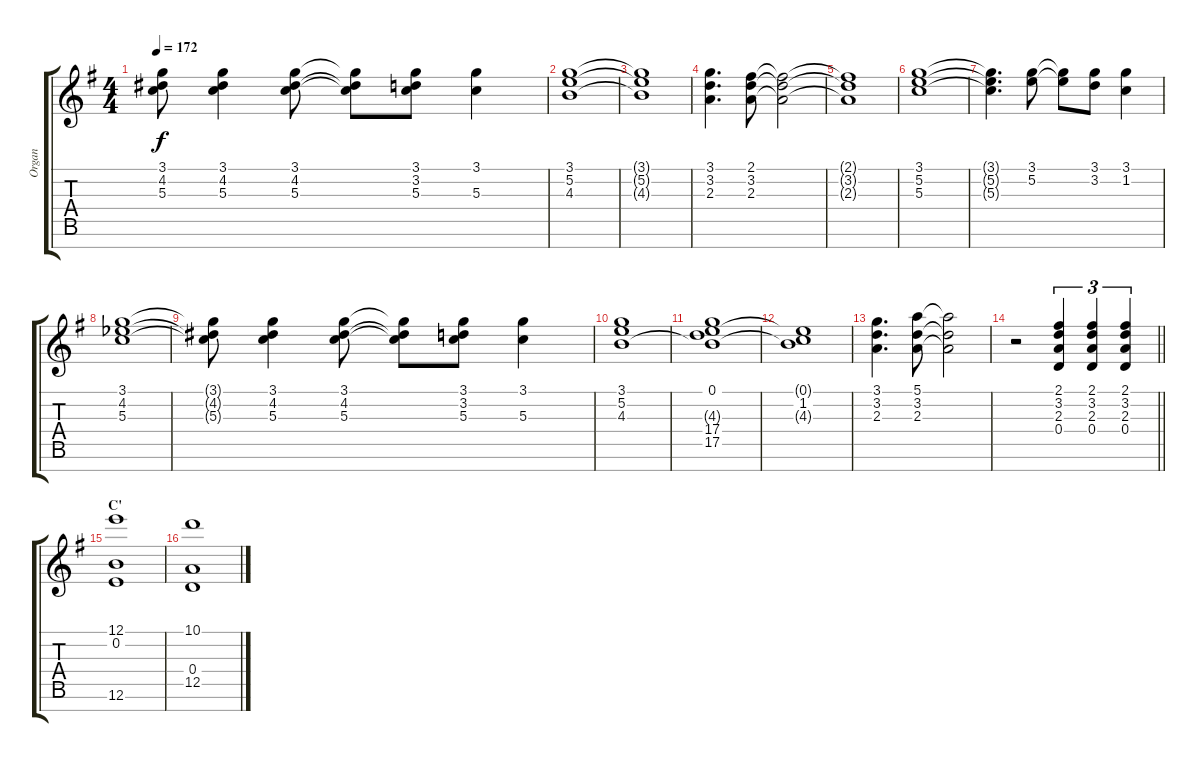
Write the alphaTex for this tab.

\track ("Organ" "Organ") {instrument rockorgan}
\staff {score tabs}
\tuning (E5 B4 G4 D4 A3 E3 B2) {hide}
\ts (4 4)
\tempo 172
\clef g2
\ks g
(3.1{t} 4.2{t} 5.3{t}).8{dy f} (3.1 4.2 5.3).4 (3.1 4.2 5.3).8 (3.1{t} 4.2{t} 5.3{t}).8 (3.1 3.2 5.3).8 (3.1 5.3).4 |
(3.1 5.2 4.3).1 |
(3.1{t} 5.2{t} 4.3{t}).1 |
(3.1 3.2 2.3).4{d} (2.1 3.2 2.3).8 (2.1{t} 3.2{t} 2.3{t}).2 |
(2.1{t} 3.2{t} 2.3{t}).1 |
(3.1 5.2 5.3).1 |
(3.1{t} 5.2{t} 5.3{t}).4{d} (3.1 5.2).8 (3.1{t} 5.2{t}).8 (3.1 3.2).8 (3.1 1.2).4 |
(3.1 4.2{acc b} 5.3).1 |
(3.1{t} 4.2{t} 5.3{t}).8 (3.1 4.2 5.3).4 (3.1 4.2 5.3).8 (3.1{t} 4.2{t} 5.3{t}).8 (3.1 3.2 5.3).8 (3.1 5.3).4 |
(3.1 5.2 4.3).1 |
(0.1 4.3{t} 17.4 17.5).1 |
(0.1{t} 1.2 4.3{t}).1 |
(3.1 3.2 2.3).4{d} (5.1 3.2 2.3).8 (5.1{t} 3.2{t} 2.3{t}).2 |
\barLineRight lightlight
r.2 (2.1 3.2 2.3 0.4).4{tu (3 2)} (2.1 3.2 2.3 0.4).4{tu (3 2)} (2.1 3.2 2.3 0.4).4{tu (3 2)} |
\section ("" "C'")
(12.1 0.2 12.6).1 |
(10.1 0.4 12.5).1
